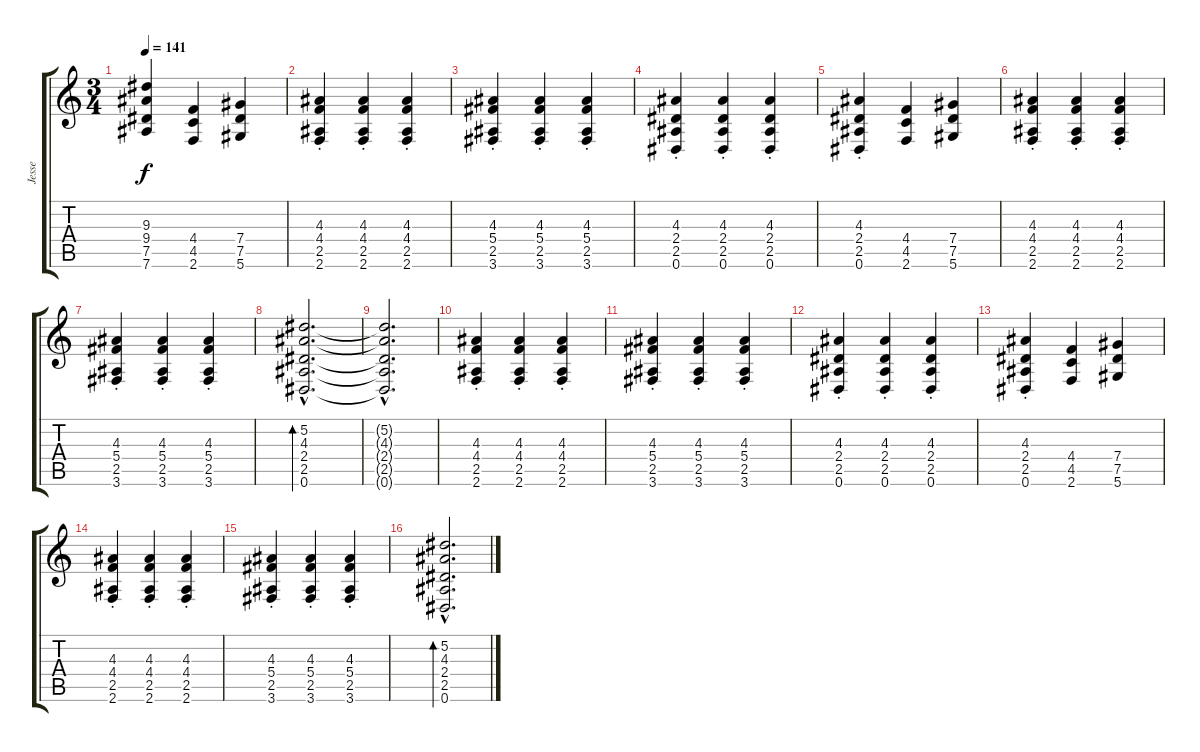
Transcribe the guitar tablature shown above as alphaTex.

\track ("Jesse" "Jesse") {instrument electricguitarclean}
\staff {score tabs}
\tuning (Eb4 Bb3 Gb3 Db3 Ab2 Eb2) {hide}
\ts (3 4)
\tempo 141
\clef g2
\ks c
(9.3{t} 9.4{t} 7.5{t} 7.6{t}).4{dy f} (4.4 4.5 2.6).4 (7.4 7.5 5.6).4 |
(4.3{st} 4.4{st} 2.5{st} 2.6{st}).4 (4.3{st} 4.4{st} 2.5{st} 2.6{st}).4 (4.3{st} 4.4{st} 2.5{st} 2.6{st}).4 |
(4.3{st} 5.4{st} 2.5{st} 3.6{st}).4 (4.3{st} 5.4{st} 2.5{st} 3.6{st}).4 (4.3{st} 5.4{st} 2.5{st} 3.6{st}).4 |
(4.3{st} 2.4{st} 2.5{st} 0.6{st}).4 (4.3{st} 2.4{st} 2.5{st} 0.6{st}).4 (4.3{st} 2.4{st} 2.5{st} 0.6{st}).4 |
(4.3{st} 2.4{st} 2.5{st} 0.6{st}).4 (4.4 4.5 2.6).4 (7.4 7.5 5.6).4 |
(4.3{st} 4.4{st} 2.5{st} 2.6{st}).4 (4.3{st} 4.4{st} 2.5{st} 2.6{st}).4 (4.3{st} 4.4{st} 2.5{st} 2.6{st}).4 |
(4.3{st} 5.4{st} 2.5{st} 3.6{st}).4 (4.3{st} 5.4{st} 2.5{st} 3.6{st}).4 (4.3{st} 5.4{st} 2.5{st} 3.6{st}).4 |
(5.2{hac} 4.3{hac} 2.4{hac} 2.5{hac} 0.6{hac}).2{d bd 240} |
(5.2{hac t} 4.3{hac t} 2.4{hac t} 2.5{hac t} 0.6{hac t}).2{d} |
(4.3{st} 4.4{st} 2.5{st} 2.6{st}).4 (4.3{st} 4.4{st} 2.5{st} 2.6{st}).4 (4.3{st} 4.4{st} 2.5{st} 2.6{st}).4 |
(4.3{st} 5.4{st} 2.5{st} 3.6{st}).4 (4.3{st} 5.4{st} 2.5{st} 3.6{st}).4 (4.3{st} 5.4{st} 2.5{st} 3.6{st}).4 |
(4.3{st} 2.4{st} 2.5{st} 0.6{st}).4 (4.3{st} 2.4{st} 2.5{st} 0.6{st}).4 (4.3{st} 2.4{st} 2.5{st} 0.6{st}).4 |
(4.3{st} 2.4{st} 2.5{st} 0.6{st}).4 (4.4 4.5 2.6).4 (7.4 7.5 5.6).4 |
(4.3{st} 4.4{st} 2.5{st} 2.6{st}).4 (4.3{st} 4.4{st} 2.5{st} 2.6{st}).4 (4.3{st} 4.4{st} 2.5{st} 2.6{st}).4 |
(4.3{st} 5.4{st} 2.5{st} 3.6{st}).4 (4.3{st} 5.4{st} 2.5{st} 3.6{st}).4 (4.3{st} 5.4{st} 2.5{st} 3.6{st}).4 |
(5.2{hac} 4.3{hac} 2.4{hac} 2.5{hac} 0.6{hac}).2{d bd 240}
